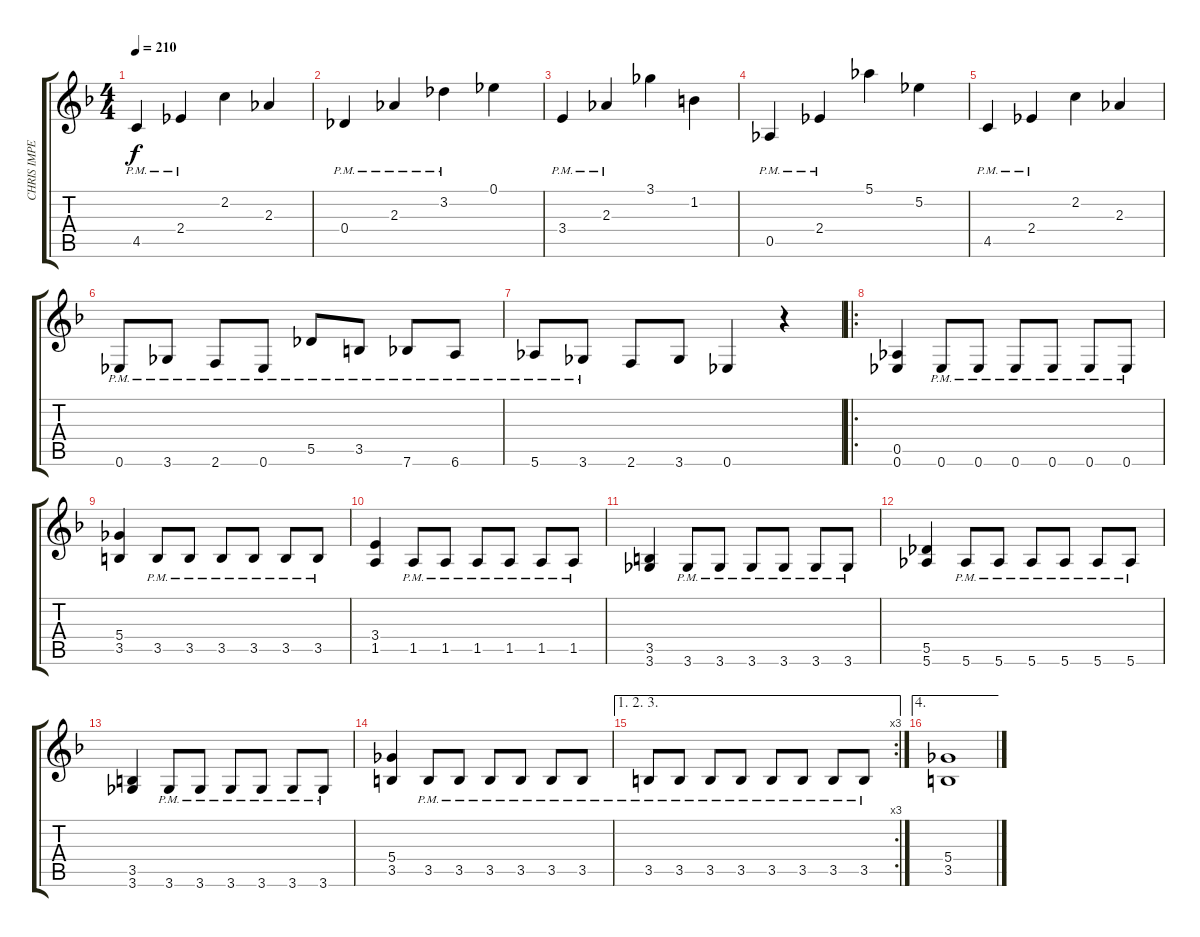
\track ("CHRIS IMPELLITTERI - RITHMIC GUITAR" "CHRIS IMPE") {instrument overdrivenguitar}
\staff {score tabs}
\tuning (Eb4 Bb3 Gb3 Db3 Ab2 Eb2) {hide}
\ts (4 4)
\tempo 210
\clef g2
\ks f
4.5{pm}.4{dy f} 2.4{pm}.4 2.2.4 2.3.4 |
0.4{pm}.4 2.3{pm}.4 3.2{pm}.4 0.1.4 |
3.4{pm}.4 2.3{pm}.4 3.1.4 1.2.4 |
0.5{pm}.4 2.4{pm}.4 5.1.4 5.2.4 |
4.5{pm}.4 2.4{pm}.4 2.2.4 2.3.4 |
0.6{pm}.8 3.6{pm}.8 2.6{pm}.8 0.6{pm}.8 5.5{pm}.8 3.5{pm}.8 7.6{pm}.8 6.6{pm}.8 |
5.6{pm}.8 3.6{pm}.8 2.6.8 3.6.8 0.6.4 r.4 |
\ro
(0.5 0.6).4 0.6{pm}.8 0.6{pm}.8 0.6{pm}.8 0.6{pm}.8 0.6{pm}.8 0.6{pm}.8 |
(5.4 3.5).4 3.5{pm}.8 3.5{pm}.8 3.5{pm}.8 3.5{pm}.8 3.5{pm}.8 3.5{pm}.8 |
(3.4 1.5).4 1.5{pm}.8 1.5{pm}.8 1.5{pm}.8 1.5{pm}.8 1.5{pm}.8 1.5{pm}.8 |
(3.5 3.6).4 3.6{pm}.8 3.6{pm}.8 3.6{pm}.8 3.6{pm}.8 3.6{pm}.8 3.6{pm}.8 |
(5.5 5.6).4 5.6{pm}.8 5.6{pm}.8 5.6{pm}.8 5.6{pm}.8 5.6{pm}.8 5.6{pm}.8 |
(3.5 3.6).4 3.6{pm}.8 3.6{pm}.8 3.6{pm}.8 3.6{pm}.8 3.6{pm}.8 3.6{pm}.8 |
(5.4 3.5).4 3.5{pm}.8 3.5{pm}.8 3.5{pm}.8 3.5{pm}.8 3.5{pm}.8 3.5{pm}.8 |
\ae (1 2 3)
\rc 3
3.5{pm}.8 3.5{pm}.8 3.5{pm}.8 3.5{pm}.8 3.5{pm}.8 3.5{pm}.8 3.5{pm}.8 3.5{pm}.8 |
\ae 4
(5.4 3.5).1
